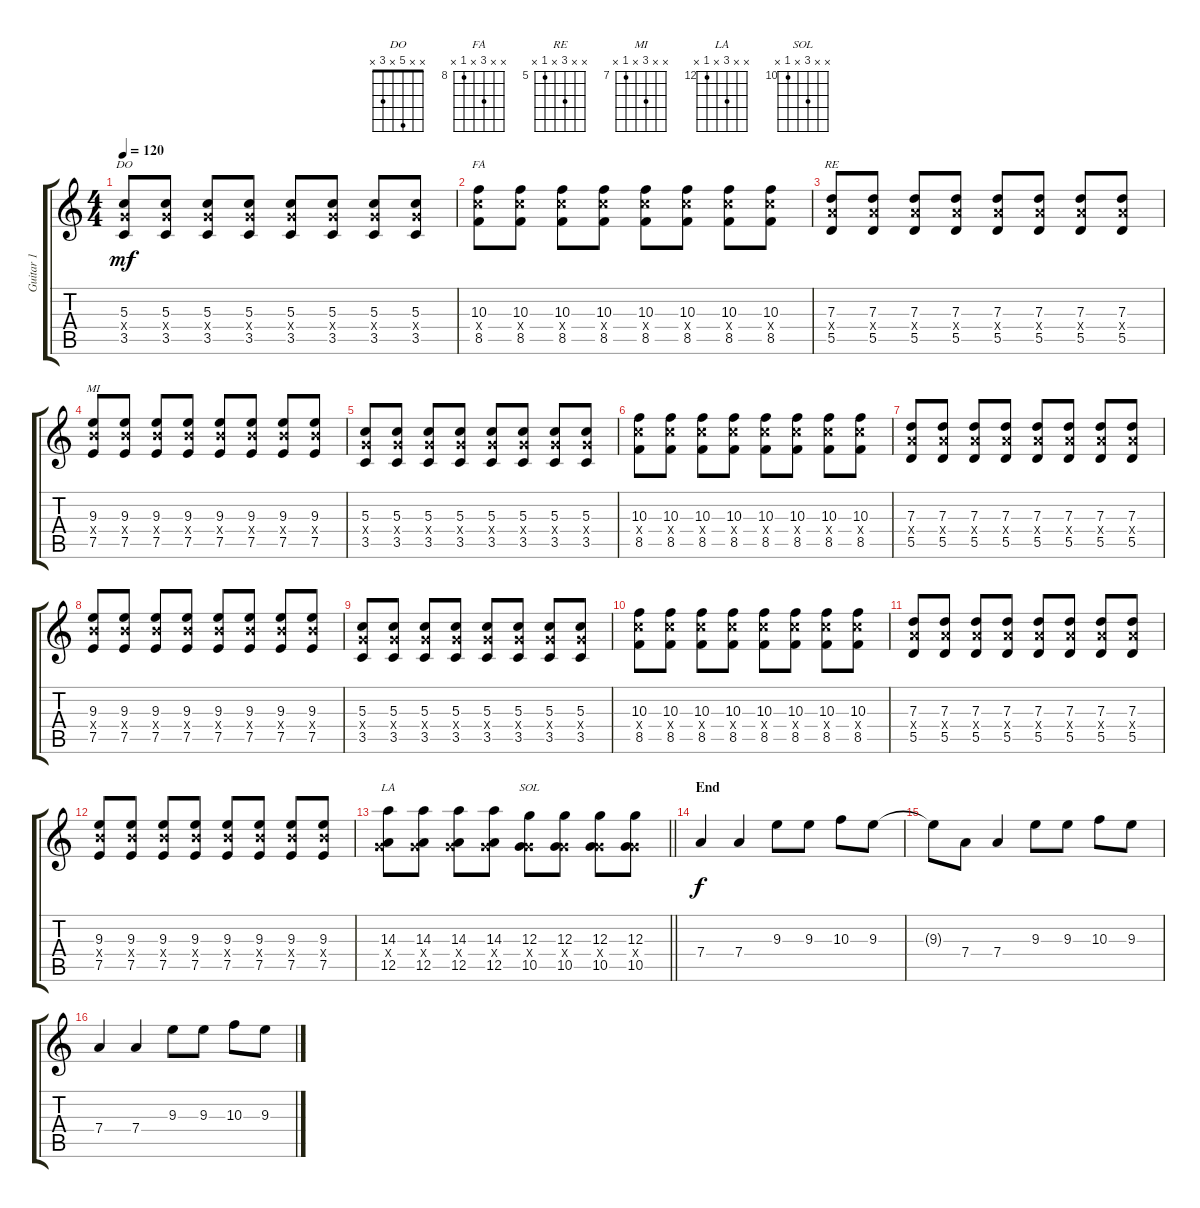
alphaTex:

\track ("Guitar 1" "Guitar 1") {instrument overdrivenguitar}
\staff {score tabs}
\tuning (E4 B3 G3 D3 A2 E2) {hide}
\chord ("DO" x x 5 x 3 x)
\chord ("FA" x x 10 x 8 x) {firstfret 8}
\chord ("RE" x x 7 x 5 x) {firstfret 5}
\chord ("MI" x x 9 x 7 x) {firstfret 7}
\chord ("LA" x x 14 x 12 x) {firstfret 12}
\chord ("SOL" x x 12 x 10 x) {firstfret 10}
\ts (4 4)
\tempo 120
\clef g2
\ks c
(5.3 5.4{x} 3.5).8{ch "DO" dy mf} (5.3 5.4{x} 3.5).8 (5.3 5.4{x} 3.5).8 (5.3 5.4{x} 3.5).8 (5.3 5.4{x} 3.5).8 (5.3 5.4{x} 3.5).8 (5.3 5.4{x} 3.5).8 (5.3 5.4{x} 3.5).8 |
(10.3 10.4{x} 8.5).8{ch "FA"} (10.3 10.4{x} 8.5).8 (10.3 10.4{x} 8.5).8 (10.3 10.4{x} 8.5).8 (10.3 10.4{x} 8.5).8 (10.3 10.4{x} 8.5).8 (10.3 10.4{x} 8.5).8 (10.3 10.4{x} 8.5).8 |
(7.3 7.4{x} 5.5).8{ch "RE"} (7.3 7.4{x} 5.5).8 (7.3 7.4{x} 5.5).8 (7.3 7.4{x} 5.5).8 (7.3 7.4{x} 5.5).8 (7.3 7.4{x} 5.5).8 (7.3 7.4{x} 5.5).8 (7.3 7.4{x} 5.5).8 |
(9.3 9.4{x} 7.5).8{ch "MI"} (9.3 9.4{x} 7.5).8 (9.3 9.4{x} 7.5).8 (9.3 9.4{x} 7.5).8 (9.3 9.4{x} 7.5).8 (9.3 9.4{x} 7.5).8 (9.3 9.4{x} 7.5).8 (9.3 9.4{x} 7.5).8 |
(5.3 5.4{x} 3.5).8 (5.3 5.4{x} 3.5).8 (5.3 5.4{x} 3.5).8 (5.3 5.4{x} 3.5).8 (5.3 5.4{x} 3.5).8 (5.3 5.4{x} 3.5).8 (5.3 5.4{x} 3.5).8 (5.3 5.4{x} 3.5).8 |
(10.3 10.4{x} 8.5).8 (10.3 10.4{x} 8.5).8 (10.3 10.4{x} 8.5).8 (10.3 10.4{x} 8.5).8 (10.3 10.4{x} 8.5).8 (10.3 10.4{x} 8.5).8 (10.3 10.4{x} 8.5).8 (10.3 10.4{x} 8.5).8 |
(7.3 7.4{x} 5.5).8 (7.3 7.4{x} 5.5).8 (7.3 7.4{x} 5.5).8 (7.3 7.4{x} 5.5).8 (7.3 7.4{x} 5.5).8 (7.3 7.4{x} 5.5).8 (7.3 7.4{x} 5.5).8 (7.3 7.4{x} 5.5).8 |
(9.3 9.4{x} 7.5).8 (9.3 9.4{x} 7.5).8 (9.3 9.4{x} 7.5).8 (9.3 9.4{x} 7.5).8 (9.3 9.4{x} 7.5).8 (9.3 9.4{x} 7.5).8 (9.3 9.4{x} 7.5).8 (9.3 9.4{x} 7.5).8 |
(5.3 5.4{x} 3.5).8 (5.3 5.4{x} 3.5).8 (5.3 5.4{x} 3.5).8 (5.3 5.4{x} 3.5).8 (5.3 5.4{x} 3.5).8 (5.3 5.4{x} 3.5).8 (5.3 5.4{x} 3.5).8 (5.3 5.4{x} 3.5).8 |
(10.3 10.4{x} 8.5).8 (10.3 10.4{x} 8.5).8 (10.3 10.4{x} 8.5).8 (10.3 10.4{x} 8.5).8 (10.3 10.4{x} 8.5).8 (10.3 10.4{x} 8.5).8 (10.3 10.4{x} 8.5).8 (10.3 10.4{x} 8.5).8 |
(7.3 7.4{x} 5.5).8 (7.3 7.4{x} 5.5).8 (7.3 7.4{x} 5.5).8 (7.3 7.4{x} 5.5).8 (7.3 7.4{x} 5.5).8 (7.3 7.4{x} 5.5).8 (7.3 7.4{x} 5.5).8 (7.3 7.4{x} 5.5).8 |
(9.3 9.4{x} 7.5).8 (9.3 9.4{x} 7.5).8 (9.3 9.4{x} 7.5).8 (9.3 9.4{x} 7.5).8 (9.3 9.4{x} 7.5).8 (9.3 9.4{x} 7.5).8 (9.3 9.4{x} 7.5).8 (9.3 9.4{x} 7.5).8 |
\barLineRight lightlight
(14.3 5.4{x} 12.5).8{ch "LA"} (14.3 5.4{x} 12.5).8 (14.3 5.4{x} 12.5).8 (14.3 5.4{x} 12.5).8 (12.3 5.4{x} 10.5).8{ch "SOL"} (12.3 5.4{x} 10.5).8 (12.3 5.4{x} 10.5).8 (12.3 5.4{x} 10.5).8 |
\section ("" "End")
7.4.4{dy f} 7.4.4 9.3.8 9.3.8 10.3.8 9.3.8 |
9.3{t}.8 7.4.8 7.4.4 9.3.8 9.3.8 10.3.8 9.3.8 |
7.4.4 7.4.4 9.3.8 9.3.8 10.3.8 9.3.8
